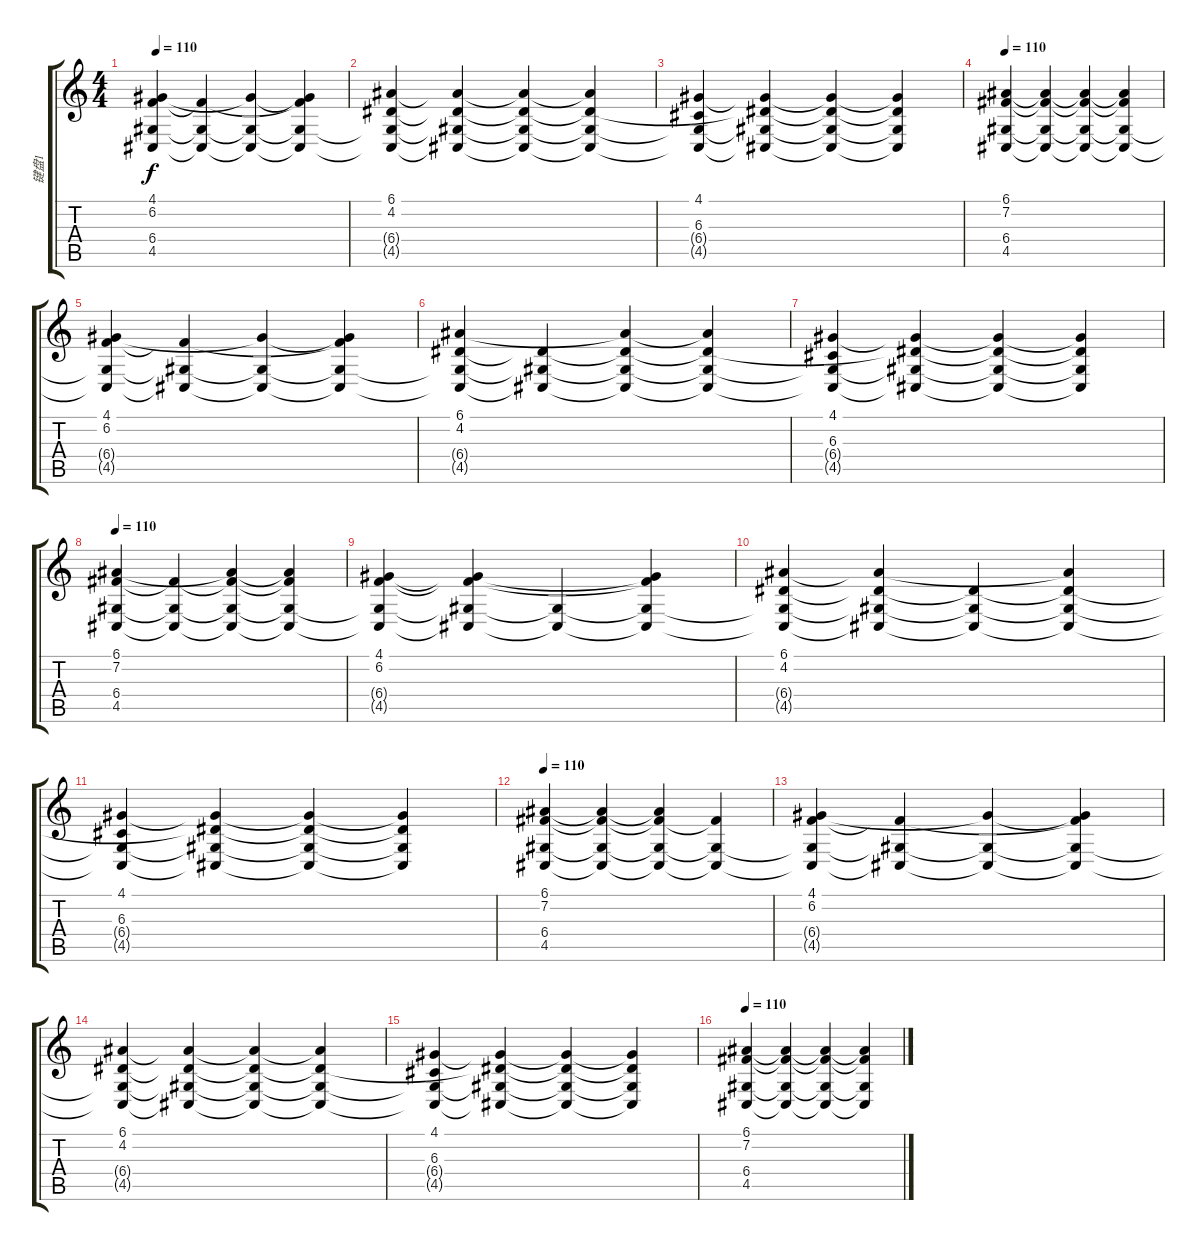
\track ("键盘1" "键盘1") {instrument synthstrings2}
\staff {score tabs}
\tuning (E4 B3 G3 D3 A2 E2) {hide}
\ts (4 4)
\tempo 110
\clef g2
\ks c
(4.1 6.2 6.4{t} 4.5{t}).4{dy f} (6.2{t} 6.4{t} 4.5{t}).4 (4.1{t} 6.4{t} 4.5{t}).4 (4.1{t} 6.2{t} 6.4{t} 4.5{t}).4 |
(6.1 4.2 6.4{t} 4.5{t}).4 (6.1{t} 4.2{t} 6.4{t} 4.5{t}).4 (6.1{t} 4.2{t} 6.4{t} 4.5{t}).4 (6.1{t} 4.2{t} 6.4{t} 4.5{t}).4 |
(4.1 6.3 6.4{t} 4.5{t}).4 (4.1{t} 4.2{t} 6.4{t} 4.5{t}).4 (4.1{t} 4.2{t} 6.4{t} 4.5{t}).4 (4.1{t} 4.2{t} 6.4{t} 4.5{t}).4 |
\tempo 110
(6.1 7.2 6.4 4.5).4 (6.1{t} 7.2{t} 6.4{t} 4.5{t}).4 (6.1{t} 7.2{t} 6.4{t} 4.5{t}).4 (6.1{t} 7.2{t} 6.4{t} 4.5{t}).4 |
(4.1 6.2 6.4{t} 4.5{t}).4 (6.2{t} 6.4{t} 4.5{t}).4 (4.1{t} 6.4{t} 4.5{t}).4 (4.1{t} 6.2{t} 6.4{t} 4.5{t}).4 |
(6.1 4.2 6.4{t} 4.5{t}).4 (4.2{t} 6.4{t} 4.5{t}).4 (6.1{t} 4.2{t} 6.4{t} 4.5{t}).4 (6.1{t} 4.2{t} 6.4{t} 4.5{t}).4 |
(4.1 6.3 6.4{t} 4.5{t}).4 (4.1{t} 4.2{t} 6.4{t} 4.5{t}).4 (4.1{t} 4.2{t} 6.4{t} 4.5{t}).4 (4.1{t} 4.2{t} 6.4{t} 4.5{t}).4 |
\tempo 110
(6.1 7.2 6.4 4.5).4 (7.2{t} 6.4{t} 4.5{t}).4 (6.1{t} 7.2{t} 6.4{t} 4.5{t}).4 (6.1{t} 7.2{t} 6.4{t} 4.5{t}).4 |
(4.1 6.2 6.4{t} 4.5{t}).4 (4.1{t} 6.2{t} 6.4{t} 4.5{t}).4 (6.4{t} 4.5{t}).4 (4.1{t} 6.2{t} 6.4{t} 4.5{t}).4 |
(6.1 4.2 6.4{t} 4.5{t}).4 (6.1{t} 4.2{t} 6.4{t} 4.5{t}).4 (4.2{t} 6.4{t} 4.5{t}).4 (6.1{t} 4.2{t} 6.4{t} 4.5{t}).4 |
(4.1 6.3 6.4{t} 4.5{t}).4 (4.1{t} 4.2{t} 6.4{t} 4.5{t}).4 (4.1{t} 4.2{t} 6.4{t} 4.5{t}).4 (4.1{t} 4.2{t} 6.4{t} 4.5{t}).4 |
\tempo 110
(6.1 7.2 6.4 4.5).4 (6.1{t} 7.2{t} 6.4{t} 4.5{t}).4 (6.1{t} 7.2{t} 6.4{t} 4.5{t}).4 (7.2{t} 6.4{t} 4.5{t}).4 |
(4.1 6.2 6.4{t} 4.5{t}).4 (6.2{t} 6.4{t} 4.5{t}).4 (4.1{t} 6.4{t} 4.5{t}).4 (4.1{t} 6.2{t} 6.4{t} 4.5{t}).4 |
(6.1 4.2 6.4{t} 4.5{t}).4 (6.1{t} 4.2{t} 6.4{t} 4.5{t}).4 (6.1{t} 4.2{t} 6.4{t} 4.5{t}).4 (6.1{t} 4.2{t} 6.4{t} 4.5{t}).4 |
(4.1 6.3 6.4{t} 4.5{t}).4 (4.1{t} 4.2{t} 6.4{t} 4.5{t}).4 (4.1{t} 4.2{t} 6.4{t} 4.5{t}).4 (4.1{t} 4.2{t} 6.4{t} 4.5{t}).4 |
\tempo 110
(6.1 7.2 6.4 4.5).4 (6.1{t} 7.2{t} 6.4{t} 4.5{t}).4 (6.1{t} 7.2{t} 6.4{t} 4.5{t}).4 (6.1{t} 7.2{t} 6.4{t} 4.5{t}).4
